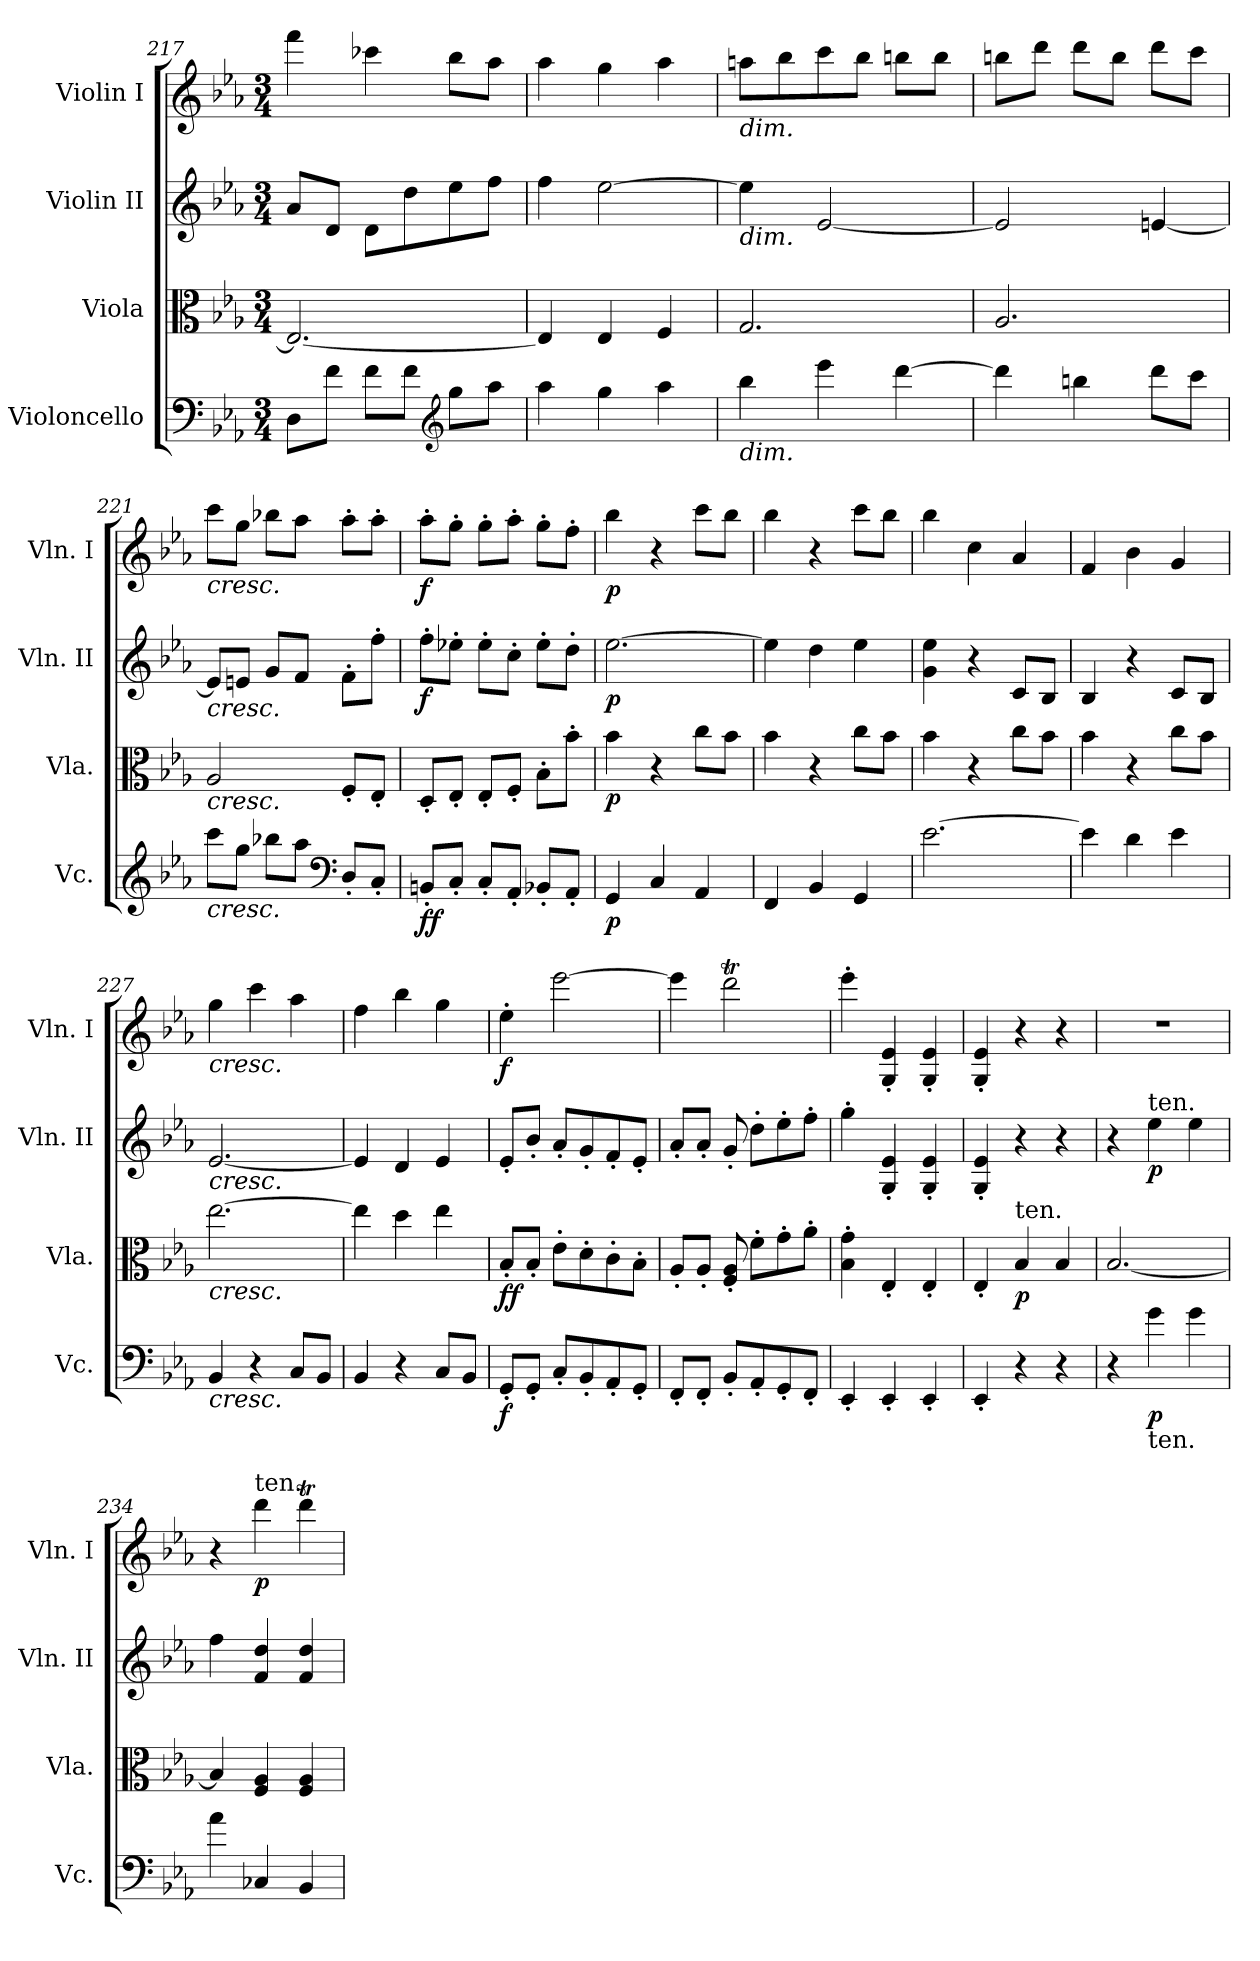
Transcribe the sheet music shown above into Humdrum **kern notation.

**kern	**dynam	**kern	**dynam	**kern	**dynam	**kern	**dynam
*part4	*part4	*part3	*part3	*part2	*part2	*part1	*part1
*staff4	*staff4	*staff3	*staff3	*staff2	*staff2	*staff1	*staff1
*I"Violoncello	*	*I"Viola	*	*I"Violin II	*	*I"Violin I	*
*I'Vc.	*	*I'Vla.	*	*I'Vln. II	*	*I'Vln. I	*
*clefF4	*	*clefC3	*	*clefG2	*	*clefG2	*
*k[b-e-a-]	*	*k[b-e-a-]	*	*k[b-e-a-]	*	*k[b-e-a-]	*
*E-:	*	*E-:	*	*E-:	*	*E-:	*
*M3/4	*	*M3/4	*	*M3/4	*	*M3/4	*
=217	=217	=217	=217	=217	=217	=217	=217
8D\L	.	2.E-/_	.	8a-/L	.	4fff\	.
8f\J	.	.	.	8d/J	.	.	.
8f\L	.	.	.	8d\L	.	4ccc-X\	.
8f\J	.	.	.	8dd\	.	.	.
*clefG2	*	*	*	*	*	*	*
8gg\L	.	.	.	8ee-\	.	8bb-\L	.
8aa-\J	.	.	.	8ff\J	.	8aa-\J	.
=218	=218	=218	=218	=218	=218	=218	=218
4aa-\	.	4E-/]	.	4ff\	.	4aa-\	.
4gg\	.	4E-/	.	[2ee-\	.	4gg\	.
4aa-\	.	4F/	.	.	.	4aa-\	.
=219	=219	=219	=219	=219	=219	=219	=219
!	!	!	!	!	!	!LO:TX:b:i:t=dim.	!
!	!	!	!	!LO:TX:b:i:t=dim.	!	!	!
!LO:TX:b:i:t=dim.	!	!	!	!	!	!	!
4bb-\	.	2.G/	.	4ee-\]	.	8aan\L	.
.	.	.	.	.	.	8bb-\	.
4eee-\	.	.	.	[2e-/	.	8ccc\	.
.	.	.	.	.	.	8bb-\J	.
[4ddd\	.	.	.	.	.	8bbn\L	.
.	.	.	.	.	.	8bb\J	.
!!LO:LB:g=z
=220	=220	=220	=220	=220	=220	=220	=220
4ddd\]	.	2.A-/	.	2e-/]	.	8bbn\L	.
.	.	.	.	.	.	8ddd\J	.
4bbn\	.	.	.	.	.	8ddd\L	.
.	.	.	.	.	.	8bb\J	.
8ddd\L	.	.	.	[4en/	.	8ddd\L	.
8ccc\J	.	.	.	.	.	8ccc\J	.
=221	=221	=221	=221	=221	=221	=221	=221
!	!	!	!	!	!	!LO:TX:b:i:t=cresc.	!
!	!	!	!	!LO:TX:b:i:t=cresc.	!	!	!
!	!	!LO:TX:b:i:t=cresc.	!	!	!	!	!
!LO:TX:b:i:t=cresc.	!	!	!	!	!	!	!
8ccc\L	.	2A-/	.	8e/L]	.	8ccc\L	.
8gg\J	.	.	.	8en/J	.	8gg\J	.
8bb-X\L	.	.	.	8g/L	.	8bb-X\L	.
8aa-\J	.	.	.	8f/J	.	8aa-\J	.
*clefF4	*	*	*	*	*	*	*
8D'/L	.	8F'/L	.	8f'\L	.	8aa-'\L	.
8C'/J	.	8E-'/J	.	8ff'\J	.	8aa-'\J	.
=222	=222	=222	=222	=222	=222	=222	=222
!	!LO:DY:b	!	!	!	!	!	!
!	!LO:DY:n=1:b	!	!	!	!LO:DY:b	!	!LO:DY:b
8BBn'/L	f f	8D'/L	.	8ff'\L	f	8aa-'\L	f
8C'/J	.	8E-'/J	.	8ee-X'\J	.	8gg'\J	.
8C'/L	.	8E-'/L	.	8ee-'\L	.	8gg'\L	.
8AA-'/J	.	8F'/J	.	8cc'\J	.	8aa-'\J	.
8BB-X'/L	.	8B-'\L	.	8ee-'\L	.	8gg'\L	.
8AA-'/J	.	8b-'\J	.	8dd'\J	.	8ff'\J	.
=223	=223	=223	=223	=223	=223	=223	=223
!	!LO:DY:b	!	!LO:DY:b	!	!LO:DY:b	!	!LO:DY:b
4GG/	p	4b-\	p	[2.ee-\	p	4bb-\	p
4C/	.	4r	.	.	.	4r	.
4AA-/	.	8cc\L	.	.	.	8ccc\L	.
.	.	8b-\J	.	.	.	8bb-\J	.
=224	=224	=224	=224	=224	=224	=224	=224
4FF/	.	4b-\	.	4ee-\]	.	4bb-\	.
4BB-/	.	4r	.	4dd\	.	4r	.
4GG/	.	8cc\L	.	4ee-\	.	8ccc\L	.
.	.	8b-\J	.	.	.	8bb-\J	.
!!LO:PB:g=z
=225	=225	=225	=225	=225	=225	=225	=225
[2.e-\	.	4b-\	.	4g\ 4ee-\	.	4bb-\	.
.	.	4r	.	4r	.	4cc\	.
.	.	8cc\L	.	8c/L	.	4a-/	.
.	.	8b-\J	.	8B-/J	.	.	.
!!LO:LB:g=z
=226	=226	=226	=226	=226	=226	=226	=226
4e-\]	.	4b-\	.	4B-/	.	4f/	.
4d\	.	4r	.	4r	.	4b-\	.
4e-\	.	8cc\L	.	8c/L	.	4g/	.
.	.	8b-\J	.	8B-/J	.	.	.
=227	=227	=227	=227	=227	=227	=227	=227
!	!	!	!	!	!	!LO:TX:b:i:t=cresc.	!
!	!	!	!	!LO:TX:b:i:t=cresc.	!	!	!
!	!	!LO:TX:b:i:t=cresc.	!	!	!	!	!
!LO:TX:b:i:t=cresc.	!	!	!	!	!	!	!
4BB-/	.	[2.ee-\	.	[2.e-/	.	4gg\	.
4r	.	.	.	.	.	4ccc\	.
8C/L	.	.	.	.	.	4aa-\	.
8BB-/J	.	.	.	.	.	.	.
=228	=228	=228	=228	=228	=228	=228	=228
4BB-/	.	4ee-\]	.	4e-/]	.	4ff\	.
4r	.	4dd\	.	4d/	.	4bb-\	.
8C/L	.	4ee-\	.	4e-/	.	4gg\	.
8BB-/J	.	.	.	.	.	.	.
=229	=229	=229	=229	=229	=229	=229	=229
!	!LO:DY:b	!	!LO:DY:b	!	!	!	!
!	!	!	!LO:DY:n=1:b	!	!	!	!LO:DY:b
8GG'/L	f	8B-'/L	f f	8e-'/L	.	4ee-'\	f
8GG'/J	.	8B-'/J	.	8b-'/J	.	.	.
8C'/L	.	8e-'\L	.	8a-'/L	.	[2eee-\	.
8BB-'/	.	8d'\	.	8g'/	.	.	.
8AA-'/	.	8c'\	.	8f'/	.	.	.
8GG'/J	.	8B-'\J	.	8e-'/J	.	.	.
=230	=230	=230	=230	=230	=230	=230	=230
8FF'/L	.	8A-'/L	.	8a-'/L	.	4eee-\]	.
8FF'/J	.	8A-'/J	.	8a-'/J	.	.	.
8BB-'/L	.	8F/' 8A-/'	.	8g'/	.	2dddt\	.
8AA-'/	.	8f'\L	.	8dd'\L	.	.	.
8GG'/	.	8g'\	.	8ee-'\	.	.	.
8FF'/J	.	8a-'\J	.	8ff'\J	.	.	.
=231	=231	=231	=231	=231	=231	=231	=231
4EE-'/	.	4B-\' 4g\'	.	4gg'\	.	4eee-'\	.
4EE-'/	.	4E-'/	.	4G/' 4e-/'	.	4G/' 4e-/'	.
4EE-'/	.	4E-'/	.	4G/' 4e-/'	.	4G/' 4e-/'	.
!!LO:PB:g=z
=232	=232	=232	=232	=232	=232	=232	=232
4EE-'/	.	4E-'/	.	4G/' 4e-/'	.	4G/' 4e-/'	.
!	!	!LO:TX:a:t=ten.	!	!	!	!	!
!	!	!	!LO:DY:b	!	!	!	!
4r	.	4B-/	p	4r	.	4r	.
4r	.	4B-/	.	4r	.	4r	.
=233	=233	=233	=233	=233	=233	=233	=233
4r	.	[2.B-/	.	4r	.	2.r	.
!	!	!	!	!LO:TX:a:t=ten.	!	!	!
!LO:TX:b:t=ten.	!	!	!	!	!	!	!
!	!LO:DY:b	!	!	!	!LO:DY:b	!	!
4g\	p	.	.	4ee-\	p	.	.
4g\	.	.	.	4ee-\	.	.	.
=234	=234	=234	=234	=234	=234	=234	=234
4a-\	.	4B-/]	.	4ff\	.	4r	.
!	!	!	!	!	!	!LO:TX:a:t=ten.	!
!	!	!	!	!	!	!	!LO:DY:b
4C-X/	.	4F/ 4A-/	.	4f/ 4dd/	.	4ddd\	p
4BB-/	.	4F/ 4A-/	.	4f/ 4dd/	.	4dddt\	.
=	=	=	=	=	=	=	=
*-	*-	*-	*-	*-	*-	*-	*-
